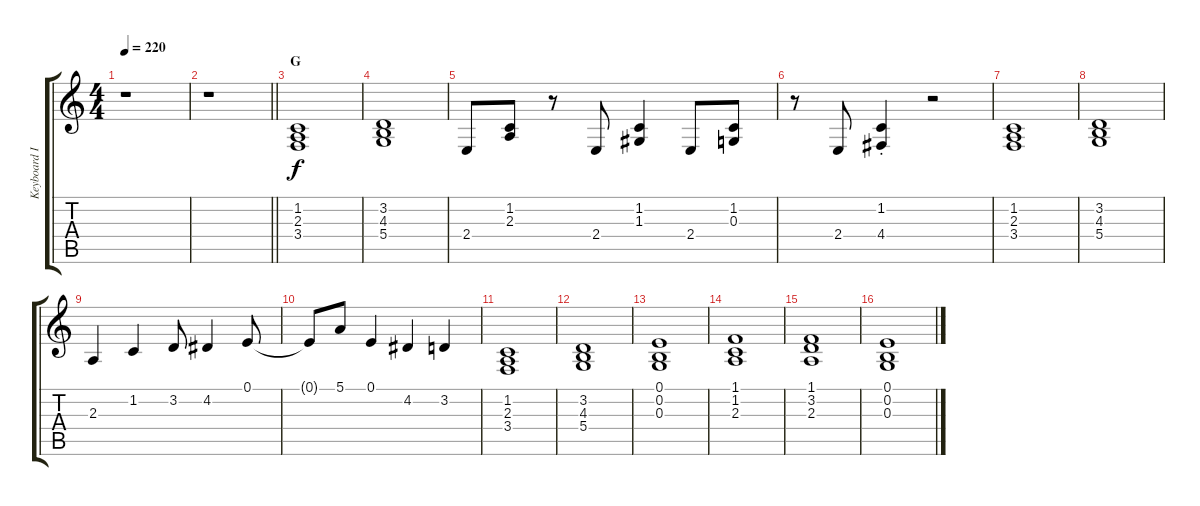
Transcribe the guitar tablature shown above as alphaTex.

\track ("Keyboard I" "Keyboard I") {instrument drawbarorgan}
\staff {score tabs}
\tuning (E4 B3 G3 D3 A2 E2) {hide}
\ts (4 4)
\tempo 220
\clef g2
\ks c
r.1{dy f} |
\barLineRight lightlight
r.1 |
\section ("" "G")
(1.2 2.3 3.4).1 |
(3.2 4.3 5.4).1 |
2.4.8 (1.2 2.3).8 r.8 2.4.8 (1.2 1.3).4 2.4.8 (1.2 0.3).8 |
r.8 2.4.8 (1.2{st} 4.4{st}).4 r.2 |
(1.2 2.3 3.4).1 |
(3.2 4.3 5.4).1 |
2.3.4 1.2.4 3.2.8 4.2.4 0.1.8 |
0.1{t}.8 5.1.8 0.1.4 4.2.4 3.2.4 |
(1.2 2.3 3.4).1 |
(3.2 4.3 5.4).1 |
(0.1 0.2 0.3).1 |
(1.1 1.2 2.3).1 |
(1.1 3.2 2.3).1 |
(0.1 0.2 0.3).1
